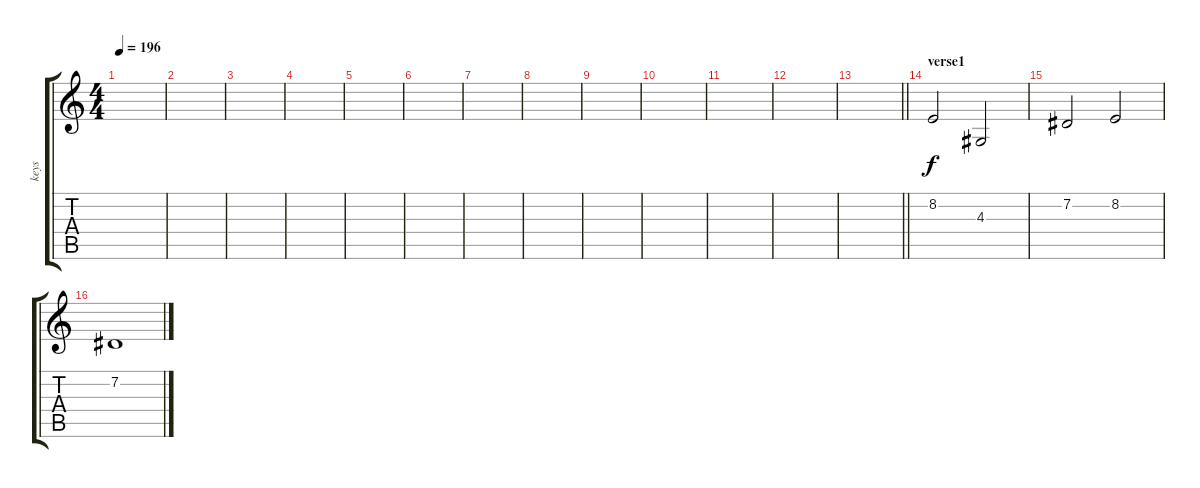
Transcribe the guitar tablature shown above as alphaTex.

\track ("keys" "keys") {instrument fx7echoes}
\staff {score tabs}
\tuning (Db4 Ab3 E3 B2 Gb2 Db2) {hide}
\ts (4 4)
\tempo 196
\clef g2
\ks c
|
|
|
|
|
|
|
|
|
|
|
|
\barLineRight lightlight
|
\section ("" "verse1")
8.2.2 4.3.2 |
7.2.2 8.2.2 |
7.2.1
